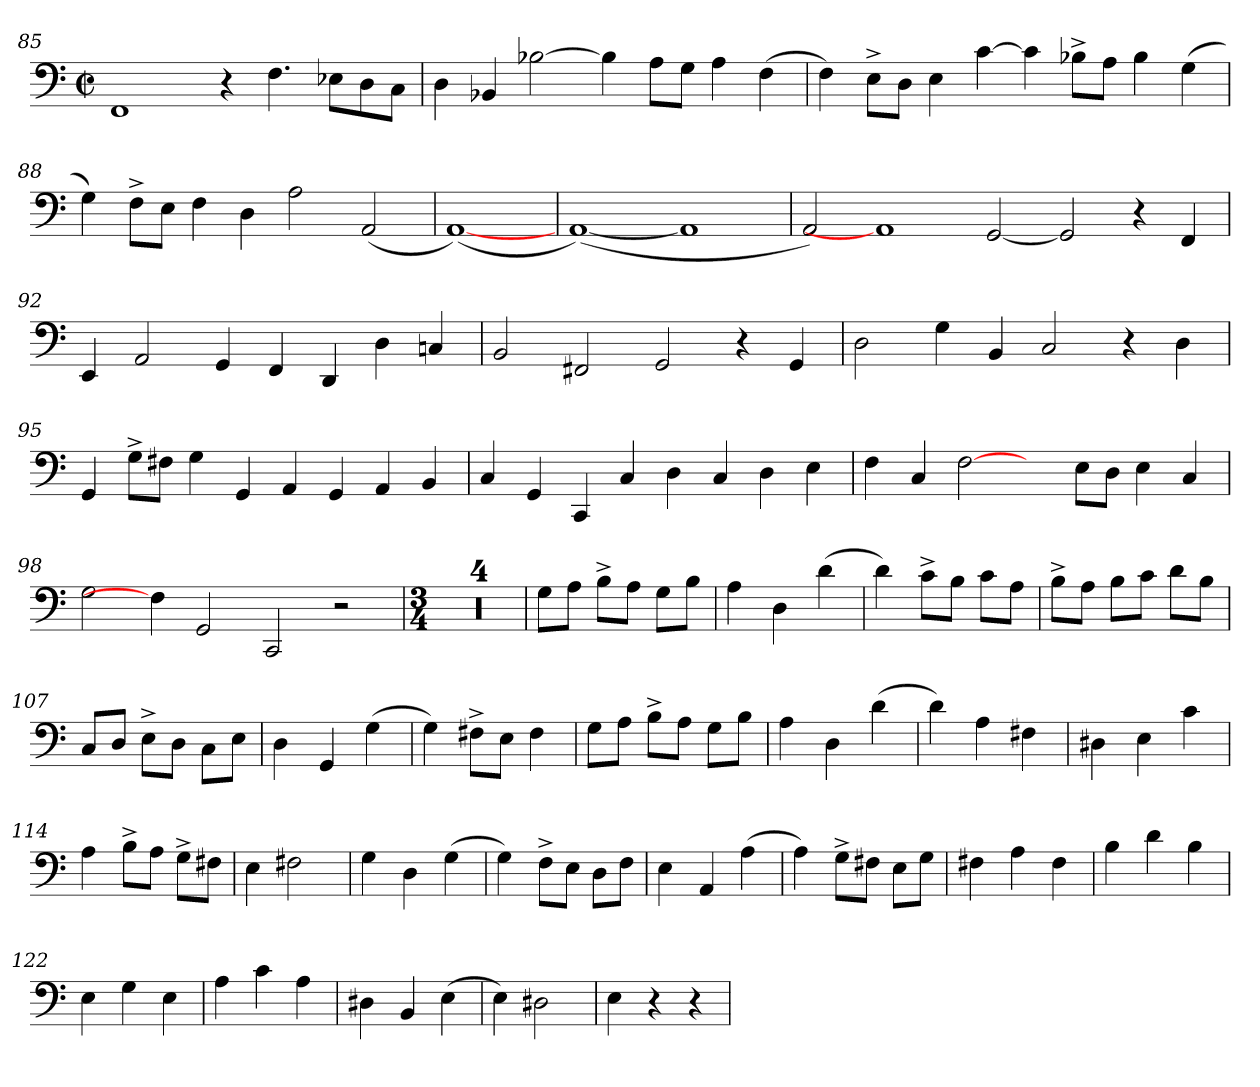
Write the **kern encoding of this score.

**kern
*part1
*staff1
*clefF4
*k[]
*C:
*M2/2
*met(c|)
=85
1FF
4r
4.F\
8E-X\L
8D\
8C\J
=86
4D\
4BB-X/
[>2B-X\
4B-\]
8A\L
8G\J
4A\
(>4F\
!!LO:LB:g=z
=87
4F\)
8E^>\L
8D\J
4E\
[>4c\
4c\]
8B-X^>\L
8A\J
4B-\
(>4G\
=88
4G\)
8F^>\L
8E\J
4F\
4D\
2A\
(<2AA/
=89
(<[1AA)
=90
(<[1AA)
1AA]
!!LO:LB:g=z
=91
2AA/)
1AA]
[<2GG/
2GG/]
4r
4FF/
=92
4EE/
2AA/
4GG/
4FF/
4DD/
4D\
4Cn/
=93
2BB/
2FF#X/
2GG/
4r
4GG/
!!LO:LB:g=z
=94
2D\
4G\
4BB/
2C/
4r
4D\
=95
4GG/
8G^>\L
8F#X\J
4G\
4GG/
4AA/
4GG/
4AA/
4BB/
=96
4C/
4GG/
4CC/
4C/
4D\
4C/
4D\
4E\
!!LO:LB:g=z
=97
4F\
4C/
[2F\
4ryy
8E\L
8D\J
4E\
4C/
=98
2G\
4F\]
2GG/
2CC/
2r
!!LO:PB:g=z
=99
*M3/4
2.r
=100
2.r
=101
2.r
=102
2.r
=103
8G\L
8A\J
8B^>\L
8A\J
8G\L
8B\J
=104
4A\
4D\
(>4d\
=105
4d\)
8c^>\L
8B\J
8c\L
8A\J
=106
8B^>\L
8A\J
8B\L
8c\J
8d\L
8B\J
=107
8C/L
8D/J
8E^>\L
8D\J
8C\L
8E\J
!!LO:LB:g=z
=108
4D\
4GG/
(>4G\
=109
4G\)
8F#X^>\L
8E\J
4F#\
=110
8G\L
8A\J
8B^>\L
8A\J
8G\L
8B\J
=111
4A\
4D\
(>4d\
=112
4d\)
4A\
4F#X\
=113
4D#X\
4E\
4c\
=114
4A\
8B^>\L
8A\J
8G^>\L
8F#X\J
!!LO:LB:g=z
=115
4E\
2F#X\
=116
4G\
4D\
(>4G\
=117
4G\)
8F^>\L
8E\J
8D\L
8F\J
=118
4E\
4AA/
(>4A\
=119
4A\)
8G^>\L
8F#X\J
8E\L
8G\J
=120
4F#X\
4A\
4F#\
=121
4B\
4d\
4B\
=122
4E\
4G\
4E\
!!LO:LB:g=z
=123
4A\
4c\
4A\
=124
4D#X\
4BB/
(>4E\
=125
4E\)
2D#X\
=126
4E\
4r
4r
=
*-
